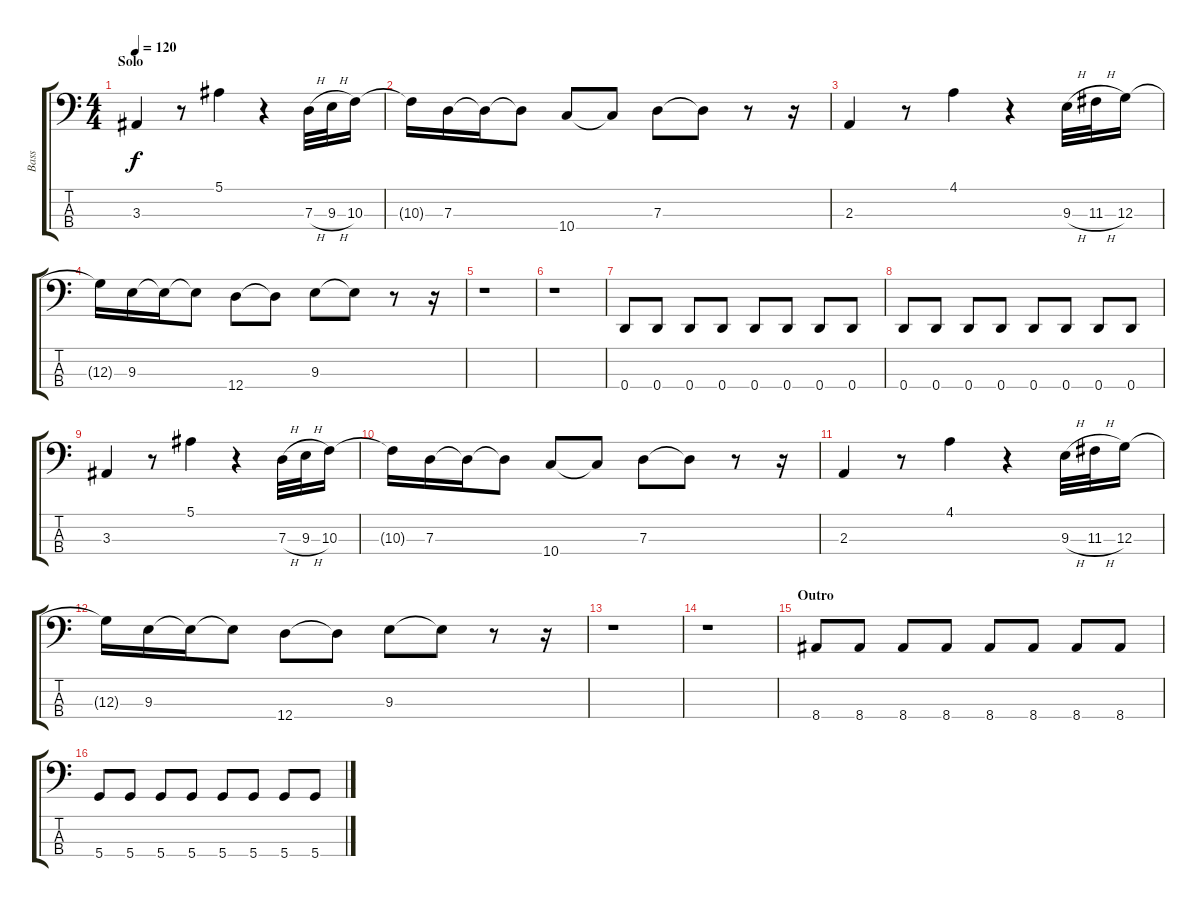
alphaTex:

\track ("Bass" "Bass") {instrument electricbassfinger}
\staff {score tabs}
\tuning (F2 C2 G1 D1) {hide}
\ts (4 4)
\section ("" "Solo")
\tempo 120
\clef f4
\ks c
3.3.4{dy f} r.8 5.1.4 r.4 7.3{h}.32 9.3{h}.32 10.3.16 |
10.3{t}.16 7.3.16 7.3{t}.16 7.3{t}.8 10.4.8 10.4{t}.8 7.3.8 7.3{t}.8 r.8 r.16 |
2.3.4 r.8 4.1.4 r.4 9.3{h}.32 11.3{h}.32 12.3.16 |
12.3{t}.16 9.3.16 9.3{t}.16 9.3{t}.8 12.4.8 12.4{t}.8 9.3.8 9.3{t}.8 r.8 r.16 |
r.1 |
r.1 |
0.4.8 0.4.8 0.4.8 0.4.8 0.4.8 0.4.8 0.4.8 0.4.8 |
0.4.8 0.4.8 0.4.8 0.4.8 0.4.8 0.4.8 0.4.8 0.4.8 |
3.3.4 r.8 5.1.4 r.4 7.3{h}.32 9.3{h}.32 10.3.16 |
10.3{t}.16 7.3.16 7.3{t}.16 7.3{t}.8 10.4.8 10.4{t}.8 7.3.8 7.3{t}.8 r.8 r.16 |
2.3.4 r.8 4.1.4 r.4 9.3{h}.32 11.3{h}.32 12.3.16 |
12.3{t}.16 9.3.16 9.3{t}.16 9.3{t}.8 12.4.8 12.4{t}.8 9.3.8 9.3{t}.8 r.8 r.16 |
r.1 |
r.1 |
\section ("" "Outro")
8.4.8 8.4.8 8.4.8 8.4.8 8.4.8 8.4.8 8.4.8 8.4.8 |
5.4.8 5.4.8 5.4.8 5.4.8 5.4.8 5.4.8 5.4.8 5.4.8
